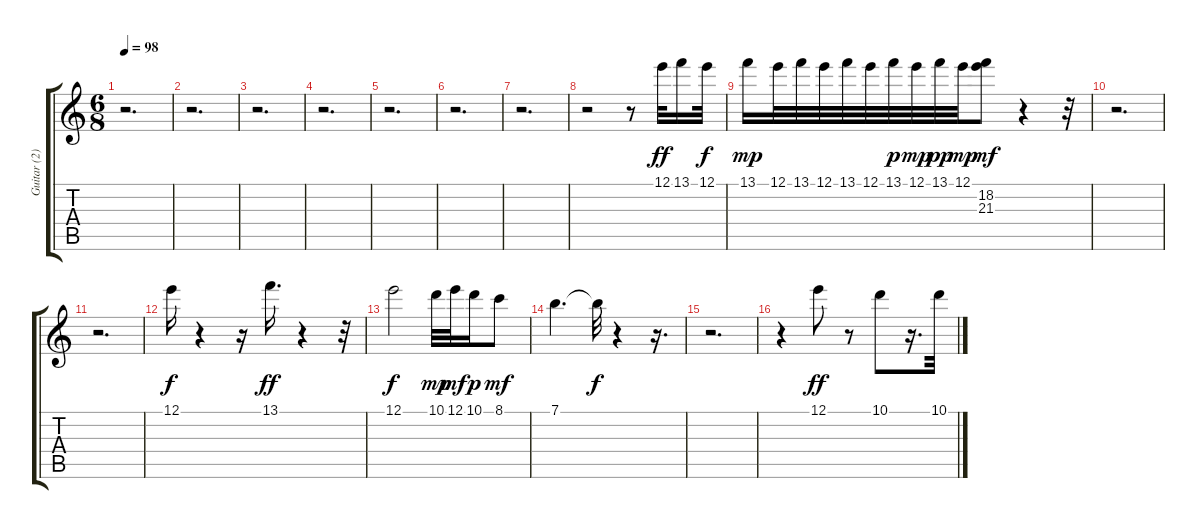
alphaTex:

\track ("Guitar (2)" "Guitar (2)") {instrument distortionguitar}
\staff {score tabs}
\tuning (E4 B3 G3 D3 A2 E2) {hide}
\ts (6 8)
\tempo 98
\clef g2
\ks c
r.2{d dy ff} |
r.2{d} |
r.2{d} |
r.2{d} |
r.2{d} |
r.2{d} |
r.2{d} |
r.2 r.8 12.1.32 13.1.16 12.1.32{dy f} |
13.1.16{dy mp} 12.1.32 13.1.32 12.1.32 13.1.32 12.1.32 13.1.32{dy p} 12.1.32{dy mp} 13.1.32{dy pp} 12.1.32{dy mp} (18.2 21.3).8{dy mf} r.4 r.32 |
r.2{d} |
r.2{d} |
12.1.16{dy f} r.4 r.16 13.1.16{d dy ff} r.4 r.32 |
12.1.2{dy f} 10.1.32{dy mp} 12.1.32{dy mf} 10.1.16{dy p} 8.1.8{dy mf} |
7.1.4{d} 7.1{t}.32{dy f} r.4 r.16{d} |
r.2{d} |
r.4 12.1.8{dy ff} r.8 10.1.8 r.16{d} 10.1.32
